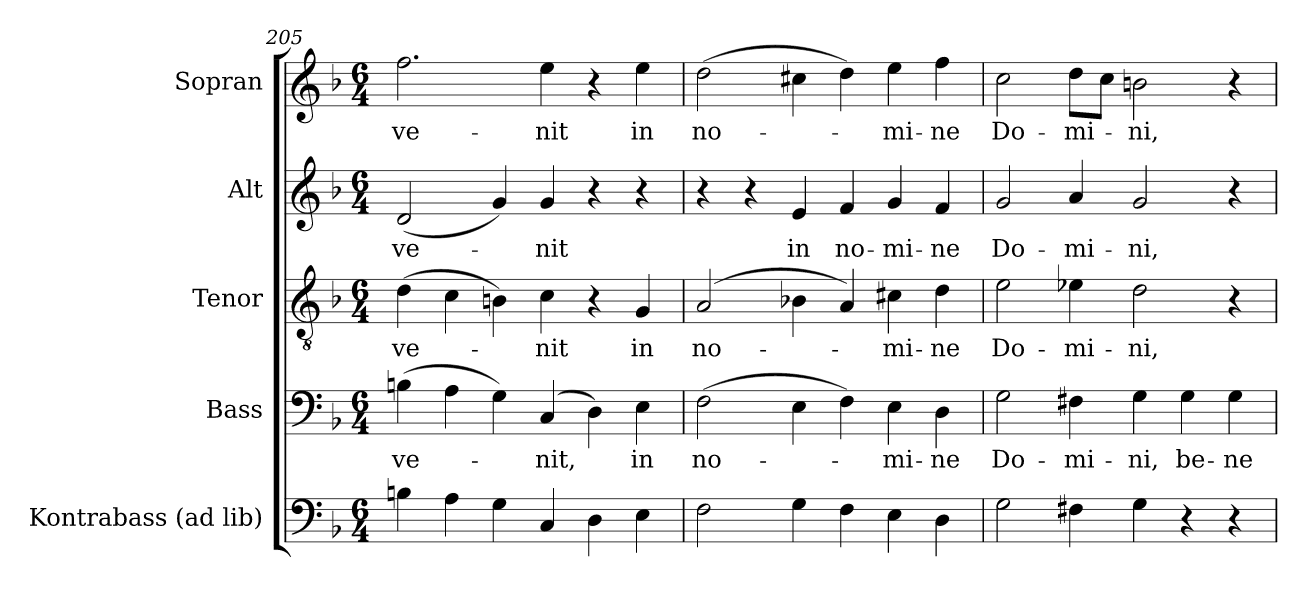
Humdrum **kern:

**kern	**kern	**text	**kern	**text	**kern	**text	**kern	**text
*part5	*part4	*part4	*part3	*part3	*part2	*part2	*part1	*part1
*staff5	*staff4	*staff4	*staff3	*staff3	*staff2	*staff2	*staff1	*staff1
*I"Kontrabass (ad lib)	*I"Bass	*	*I"Tenor	*	*I"Alt	*	*I"Sopran	*
*I'Kb.	*I'B.	*	*I'T.	*	*I'A.	*	*I'S.	*
!!LO:LB:g=z
*clefF4	*clefF4	*	*clefGv2	*	*clefG2	*	*clefG2	*
*ITrd7c12	*	*	*	*	*	*	*	*
*k[b-]	*k[b-]	*	*k[b-]	*	*k[b-]	*	*k[b-]	*
*F:	*F:	*	*F:	*	*F:	*	*F:	*
*M6/4	*M6/4	*	*M6/4	*	*M6/4	*	*M6/4	*
=205	=205	=205	=205	=205	=205	=205	=205	=205
!	!	!LO:LY:b	!	!LO:LY:b	!	!LO:LY:b	!	!LO:LY:b
4BBn\	(>4Bn\	ve-	(>4d\	ve-	(<2d/	ve-	2.ff\	ve-
4AA\	4A\	.	4c\	.	.	.	.	.
4GG\	4G\)	.	4Bn\)	.	4g/)	.	.	.
!	!	!LO:LY:b	!	!LO:LY:b	!	!LO:LY:b	!	!LO:LY:b
4CC/	(4C/	-nit,	4c\	-nit	4g/	-nit	4ee\	-nit
4DD\	4D\)	.	4r	.	4r	.	4r	.
!	!	!LO:LY:b	!	!LO:LY:b	!	!	!	!LO:LY:b
4EE\	4E\	in	4G/	in	4r	.	4ee\	in
=206	=206	=206	=206	=206	=206	=206	=206	=206
!	!	!LO:LY:b	!	!LO:LY:b	!	!	!	!LO:LY:b
2FF\	(>2F\	no-	(2A/	no-	4r	.	(>2dd\	no-
.	.	.	.	.	4r	.	.	.
!	!	!	!	!	!	!LO:LY:b	!	!
4GG\	4E\	.	4B-X\	.	4e/	in	4cc#X\	.
!	!	!	!	!	!	!LO:LY:b	!	!
4FF\	4F\)	.	4A/)	.	4f/	no-	4dd\)	.
!	!	!LO:LY:b	!	!LO:LY:b	!	!LO:LY:b	!	!LO:LY:b
4EE\	4E\	-mi-	4c#X\	-mi-	4g/	-mi-	4ee\	-mi-
!	!	!LO:LY:b	!	!LO:LY:b	!	!LO:LY:b	!	!LO:LY:b
4DD\	4D\	-ne	4d\	-ne	4f/	-ne	4ff\	-ne
=207	=207	=207	=207	=207	=207	=207	=207	=207
!	!	!LO:LY:b	!	!LO:LY:b	!	!LO:LY:b	!	!LO:LY:b
2GG\	2G\	Do-	2e\	Do-	2g/	Do-	2cc\	Do-
!	!	!LO:LY:b	!	!LO:LY:b	!	!LO:LY:b	!	!LO:LY:b
4FF#X\	4F#X\	-mi-	4e-X\	-mi-	4a/	-mi-	8dd\L	-mi-
.	.	.	.	.	.	.	8cc\J	.
!	!	!LO:LY:b	!	!LO:LY:b	!	!LO:LY:b	!	!LO:LY:b
4GG\	4G\	-ni,	2d\	-ni,	2g/	-ni,	2bn\	-ni,
!	!	!LO:LY:b	!	!	!	!	!	!
4r	4G\	be-	.	.	.	.	.	.
!	!	!LO:LY:b	!	!	!	!	!	!
4r	4G\	-ne-	4r	.	4r	.	4r	.
=	=	=	=	=	=	=	=	=
*-	*-	*-	*-	*-	*-	*-	*-	*-
